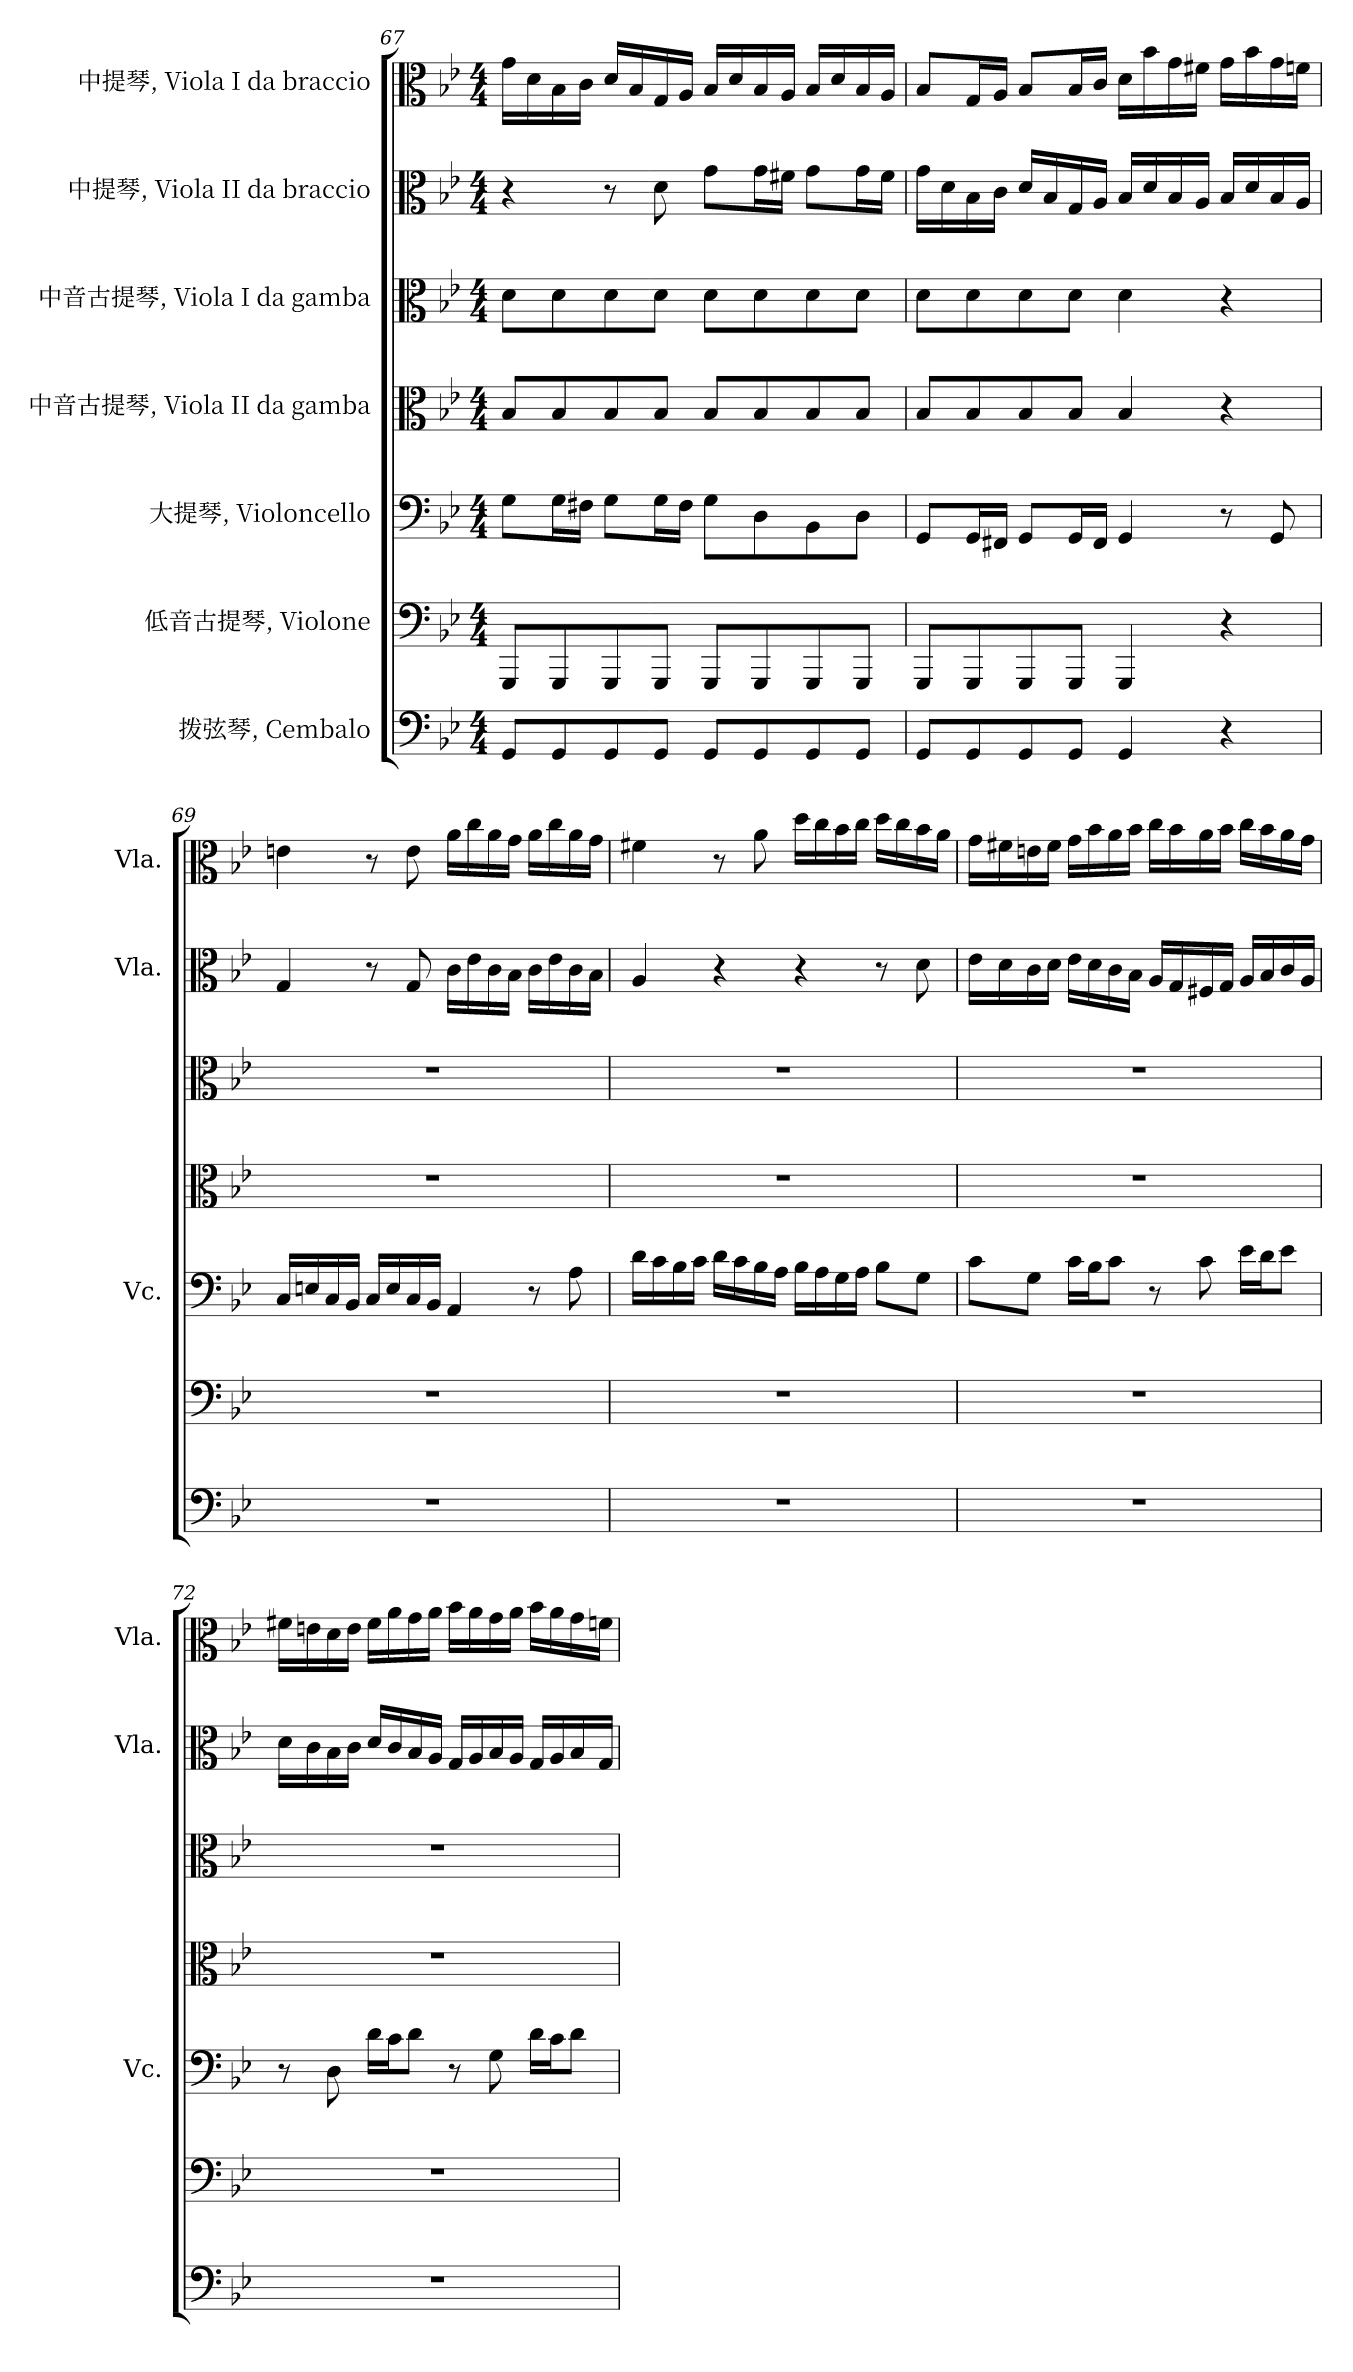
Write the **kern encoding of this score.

**kern	**kern	**kern	**kern	**kern	**kern	**kern
*part7	*part6	*part5	*part4	*part3	*part2	*part1
*staff7	*staff6	*staff5	*staff4	*staff3	*staff2	*staff1
*I"拨弦琴, Cembalo	*I"低音古提琴, Violone	*I"大提琴, Violoncello	*I"中音古提琴, Viola II da gamba	*I"中音古提琴, Viola I da gamba	*I"中提琴, Viola II da braccio	*I"中提琴, Viola I da braccio
*	*	*I'Vc.	*	*	*I'Vla.	*I'Vla.
!!LO:PB:g=z
*clefF4	*clefF4	*clefF4	*clefC3	*clefC3	*clefC3	*clefC3
*k[b-e-]	*k[b-e-]	*k[b-e-]	*k[b-e-]	*k[b-e-]	*k[b-e-]	*k[b-e-]
*M4/4	*M4/4	*M4/4	*M4/4	*M4/4	*M4/4	*M4/4
=67	=67	=67	=67	=67	=67	=67
8GG/L	8GGG/L	8G\L	8B-/L	8d\L	4r	16g\LL
.	.	.	.	.	.	16d\
8GG/	8GGG/	16G\L	8B-/	8d\	.	16B-\
.	.	16F#X\JJ	.	.	.	16c\JJ
8GG/	8GGG/	8G\L	8B-/	8d\	8r	16d/LL
.	.	.	.	.	.	16B-/
8GG/J	8GGG/J	16G\L	8B-/J	8d\J	8d\	16G/
.	.	16F#\JJ	.	.	.	16A/JJ
8GG/L	8GGG/L	8G\L	8B-/L	8d\L	8g\L	16B-/LL
.	.	.	.	.	.	16d/
8GG/	8GGG/	8D\	8B-/	8d\	16g\L	16B-/
.	.	.	.	.	16f#X\JJ	16A/JJ
8GG/	8GGG/	8BB-\	8B-/	8d\	8g\L	16B-/LL
.	.	.	.	.	.	16d/
8GG/J	8GGG/J	8D\J	8B-/J	8d\J	16g\L	16B-/
.	.	.	.	.	16f#\JJ	16A/JJ
=68	=68	=68	=68	=68	=68	=68
8GG/L	8GGG/L	8GG/L	8B-/L	8d\L	16g\LL	8B-/L
.	.	.	.	.	16d\	.
8GG/	8GGG/	16GG/L	8B-/	8d\	16B-\	16G/L
.	.	16FF#X/JJ	.	.	16c\JJ	16A/JJ
8GG/	8GGG/	8GG/L	8B-/	8d\	16d/LL	8B-/L
.	.	.	.	.	16B-/	.
8GG/J	8GGG/J	16GG/L	8B-/J	8d\J	16G/	16B-/L
.	.	16FF#/JJ	.	.	16A/JJ	16c/JJ
4GG/	4GGG/	4GG/	4B-/	4d\	16B-/LL	16d\LL
.	.	.	.	.	16d/	16b-\
.	.	.	.	.	16B-/	16g\
.	.	.	.	.	16A/JJ	16f#X\JJ
4r	4r	8r	4r	4r	16B-/LL	16g\LL
.	.	.	.	.	16d/	16b-\
.	.	8GG/	.	.	16B-/	16g\
.	.	.	.	.	16A/JJ	16fn\JJ
!!LO:PB:g=z
=69	=69	=69	=69	=69	=69	=69
1r	1r	16C/LL	1r	1r	4G/	4en\
.	.	16En/	.	.	.	.
.	.	16C/	.	.	.	.
.	.	16BB-/JJ	.	.	.	.
.	.	16C/LL	.	.	8r	8r
.	.	16E/	.	.	.	.
.	.	16C/	.	.	8G/	8e\
.	.	16BB-/JJ	.	.	.	.
.	.	4AA/	.	.	16c\LL	16a\LL
.	.	.	.	.	16e-\	16cc\
.	.	.	.	.	16c\	16a\
.	.	.	.	.	16B-\JJ	16g\JJ
.	.	8r	.	.	16c\LL	16a\LL
.	.	.	.	.	16e-\	16cc\
.	.	8A\	.	.	16c\	16a\
.	.	.	.	.	16B-\JJ	16g\JJ
=70	=70	=70	=70	=70	=70	=70
1r	1r	16d\LL	1r	1r	4A/	4f#X\
.	.	16c\	.	.	.	.
.	.	16B-\	.	.	.	.
.	.	16c\JJ	.	.	.	.
.	.	16d\LL	.	.	4r	8r
.	.	16c\	.	.	.	.
.	.	16B-\	.	.	.	8a\
.	.	16A\JJ	.	.	.	.
.	.	16B-\LL	.	.	4r	16dd\LL
.	.	16A\	.	.	.	16cc\
.	.	16G\	.	.	.	16b-\
.	.	16A\JJ	.	.	.	16cc\JJ
.	.	8B-\L	.	.	8r	16dd\LL
.	.	.	.	.	.	16cc\
.	.	8G\J	.	.	8d\	16b-\
.	.	.	.	.	.	16a\JJ
!!LO:PB:g=z
=71	=71	=71	=71	=71	=71	=71
1r	1r	8c\L	1r	1r	16e-\LL	16g\LL
.	.	.	.	.	16d\	16f#X\
.	.	8G\J	.	.	16c\	16en\
.	.	.	.	.	16d\JJ	16f#\JJ
.	.	16c\LL	.	.	16e-\LL	16g\LL
.	.	16B-\J	.	.	16d\	16b-\
.	.	8c\J	.	.	16c\	16a\
.	.	.	.	.	16B-\JJ	16b-\JJ
.	.	8r	.	.	16A/LL	16cc\LL
.	.	.	.	.	16G/	16b-\
.	.	8c\	.	.	16F#X/	16a\
.	.	.	.	.	16G/JJ	16b-\JJ
.	.	16e-\LL	.	.	16A/LL	16cc\LL
.	.	16d\J	.	.	16B-/	16b-\
.	.	8e-\J	.	.	16c/	16a\
.	.	.	.	.	16A/JJ	16g\JJ
=72	=72	=72	=72	=72	=72	=72
1r	1r	8r	1r	1r	16d\LL	16f#X\LL
.	.	.	.	.	16c\	16en\
.	.	8D\	.	.	16B-\	16d\
.	.	.	.	.	16c\JJ	16e\JJ
.	.	16d\LL	.	.	16d/LL	16f#\LL
.	.	16c\J	.	.	16c/	16a\
.	.	8d\J	.	.	16B-/	16g\
.	.	.	.	.	16A/JJ	16a\JJ
.	.	8r	.	.	16G/LL	16b-\LL
.	.	.	.	.	16A/	16a\
.	.	8G\	.	.	16B-/	16g\
.	.	.	.	.	16A/JJ	16a\JJ
.	.	16d\LL	.	.	16G/LL	16b-\LL
.	.	16c\J	.	.	16A/	16a\
.	.	8d\J	.	.	16B-/	16g\
.	.	.	.	.	16G/JJ	16fn\JJ
=	=	=	=	=	=	=
*-	*-	*-	*-	*-	*-	*-
